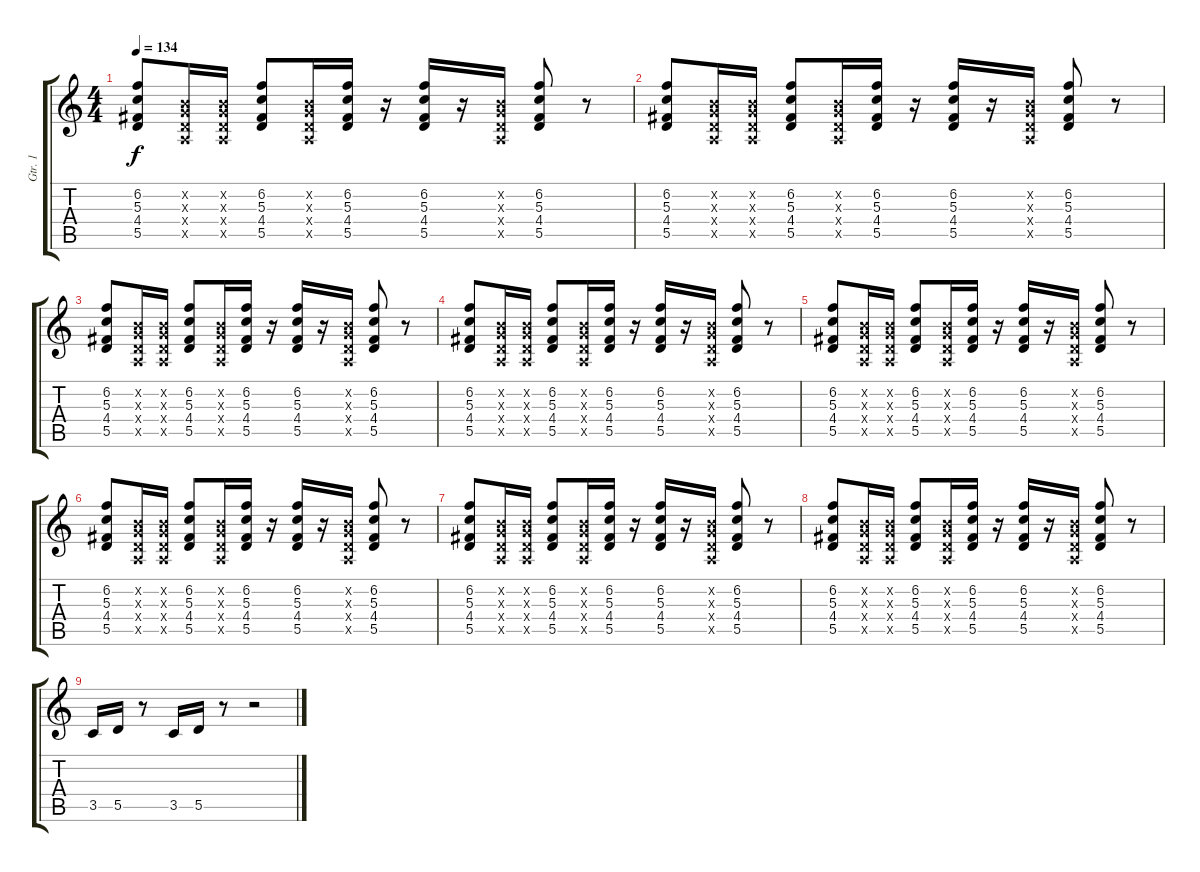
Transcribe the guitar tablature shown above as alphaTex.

\track ("Gtr. 1" "Gtr. 1") {instrument electricguitarclean}
\staff {score tabs}
\tuning (E4 B3 G3 D3 A2 E2) {hide}
\ts (4 4)
\tempo 134
\clef g2
\ks c
(6.2 5.3 4.4 5.5).8{dy f} (0.2{x} 0.3{x} 0.4{x} 0.5{x}).16 (0.2{x} 0.3{x} 0.4{x} 0.5{x}).16 (6.2 5.3 4.4 5.5).8 (0.2{x} 0.3{x} 0.4{x} 0.5{x}).16 (6.2 5.3 4.4 5.5).16 r.16 (6.2 5.3 4.4 5.5).16 r.16 (0.2{x} 0.3{x} 0.4{x} 0.5{x}).16 (6.2 5.3 4.4 5.5).8 r.8 |
(6.2 5.3 4.4 5.5).8 (0.2{x} 0.3{x} 0.4{x} 0.5{x}).16 (0.2{x} 0.3{x} 0.4{x} 0.5{x}).16 (6.2 5.3 4.4 5.5).8 (0.2{x} 0.3{x} 0.4{x} 0.5{x}).16 (6.2 5.3 4.4 5.5).16 r.16 (6.2 5.3 4.4 5.5).16 r.16 (0.2{x} 0.3{x} 0.4{x} 0.5{x}).16 (6.2 5.3 4.4 5.5).8 r.8 |
(6.2 5.3 4.4 5.5).8 (0.2{x} 0.3{x} 0.4{x} 0.5{x}).16 (0.2{x} 0.3{x} 0.4{x} 0.5{x}).16 (6.2 5.3 4.4 5.5).8 (0.2{x} 0.3{x} 0.4{x} 0.5{x}).16 (6.2 5.3 4.4 5.5).16 r.16 (6.2 5.3 4.4 5.5).16 r.16 (0.2{x} 0.3{x} 0.4{x} 0.5{x}).16 (6.2 5.3 4.4 5.5).8 r.8 |
(6.2 5.3 4.4 5.5).8 (0.2{x} 0.3{x} 0.4{x} 0.5{x}).16 (0.2{x} 0.3{x} 0.4{x} 0.5{x}).16 (6.2 5.3 4.4 5.5).8 (0.2{x} 0.3{x} 0.4{x} 0.5{x}).16 (6.2 5.3 4.4 5.5).16 r.16 (6.2 5.3 4.4 5.5).16 r.16 (0.2{x} 0.3{x} 0.4{x} 0.5{x}).16 (6.2 5.3 4.4 5.5).8 r.8 |
(6.2 5.3 4.4 5.5).8 (0.2{x} 0.3{x} 0.4{x} 0.5{x}).16 (0.2{x} 0.3{x} 0.4{x} 0.5{x}).16 (6.2 5.3 4.4 5.5).8 (0.2{x} 0.3{x} 0.4{x} 0.5{x}).16 (6.2 5.3 4.4 5.5).16 r.16 (6.2 5.3 4.4 5.5).16 r.16 (0.2{x} 0.3{x} 0.4{x} 0.5{x}).16 (6.2 5.3 4.4 5.5).8 r.8 |
(6.2 5.3 4.4 5.5).8 (0.2{x} 0.3{x} 0.4{x} 0.5{x}).16 (0.2{x} 0.3{x} 0.4{x} 0.5{x}).16 (6.2 5.3 4.4 5.5).8 (0.2{x} 0.3{x} 0.4{x} 0.5{x}).16 (6.2 5.3 4.4 5.5).16 r.16 (6.2 5.3 4.4 5.5).16 r.16 (0.2{x} 0.3{x} 0.4{x} 0.5{x}).16 (6.2 5.3 4.4 5.5).8 r.8 |
(6.2 5.3 4.4 5.5).8 (0.2{x} 0.3{x} 0.4{x} 0.5{x}).16 (0.2{x} 0.3{x} 0.4{x} 0.5{x}).16 (6.2 5.3 4.4 5.5).8 (0.2{x} 0.3{x} 0.4{x} 0.5{x}).16 (6.2 5.3 4.4 5.5).16 r.16 (6.2 5.3 4.4 5.5).16 r.16 (0.2{x} 0.3{x} 0.4{x} 0.5{x}).16 (6.2 5.3 4.4 5.5).8 r.8 |
(6.2 5.3 4.4 5.5).8 (0.2{x} 0.3{x} 0.4{x} 0.5{x}).16 (0.2{x} 0.3{x} 0.4{x} 0.5{x}).16 (6.2 5.3 4.4 5.5).8 (0.2{x} 0.3{x} 0.4{x} 0.5{x}).16 (6.2 5.3 4.4 5.5).16 r.16 (6.2 5.3 4.4 5.5).16 r.16 (0.2{x} 0.3{x} 0.4{x} 0.5{x}).16 (6.2 5.3 4.4 5.5).8 r.8 |
3.5.16 5.5.16 r.8 3.5.16 5.5.16 r.8 r.2
